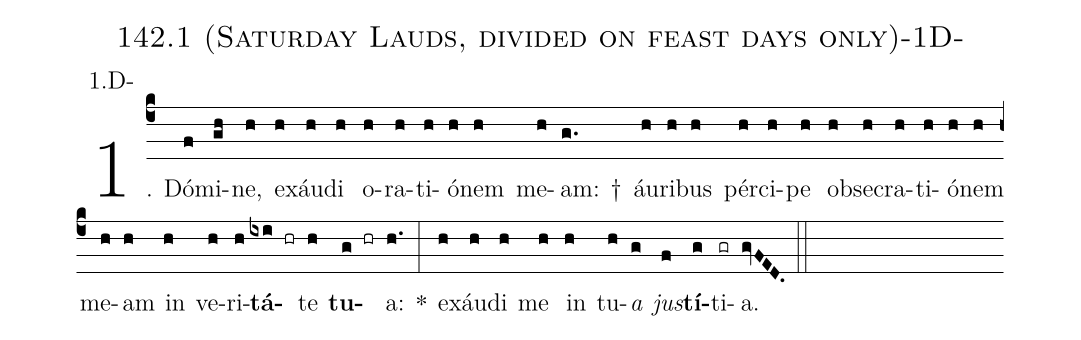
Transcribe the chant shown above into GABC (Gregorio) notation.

name: 142.1 (Saturday Lauds, divided on feast days only)-1D-;
annotation: 1.D-;
%%
(c4)1. Dó(f)mi(gh)ne,(h) ex(h)áu(h)di(h) o(h)ra(h)ti(h)ó(h)nem(h) me(h)am: †(g.) áu(h)ri(h)bus(h) pér(h)ci(h)pe(h) ob(h)se(h)cra(h)ti(h)ó(h)nem(h) me(h)am(h) in(h) ve(h)ri(h)<b>tá</b>(ixi hr)te(h) <b>tu</b>(g hr)a:(h.) *(:) ex(h)áu(h)di(h) me(h) in(h) tu(h)<i>a</i>(g) <i>jus</i>(f)<b>tí</b>(g)ti(gr)a.(gvFED.) (::)
